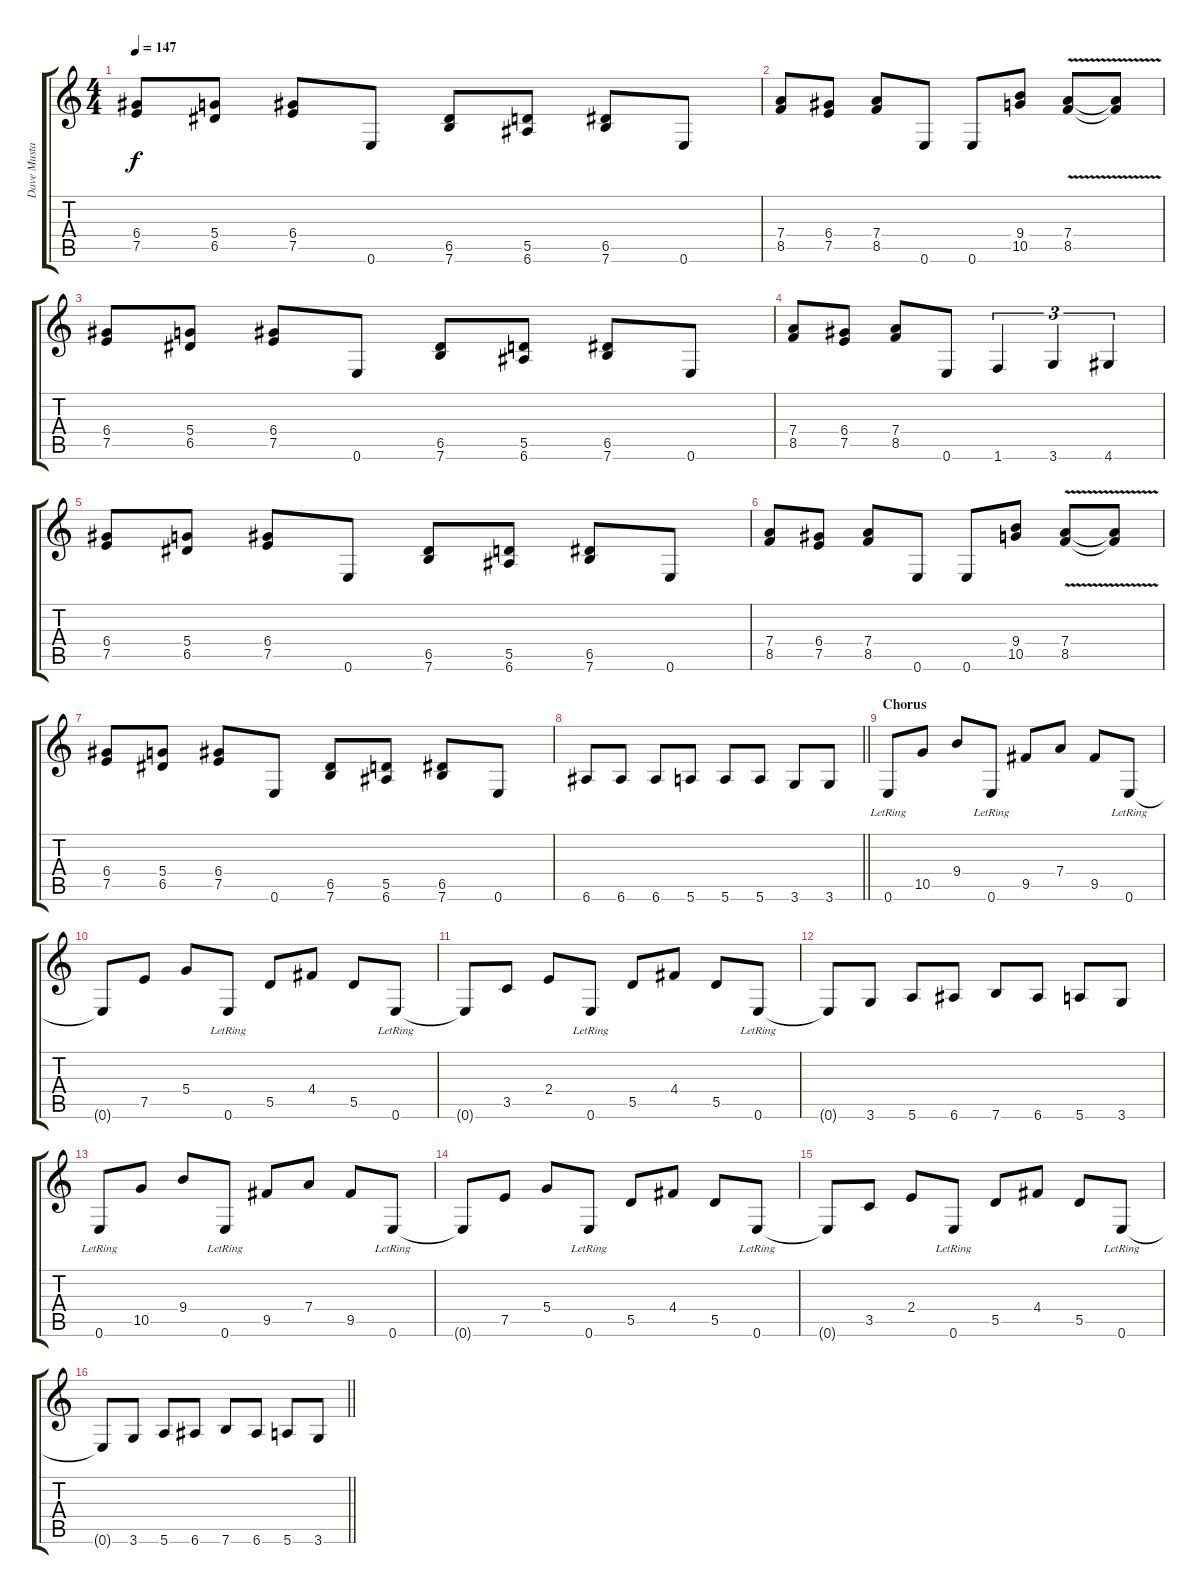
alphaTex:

\track ("Dave Mustaine" "Dave Musta") {instrument distortionguitar}
\staff {score tabs}
\tuning (E4 B3 G3 D3 A2 E2) {hide}
\ts (4 4)
\tempo 147
\clef g2
\ks c
(6.4 7.5).8{dy f} (5.4 6.5).8 (6.4 7.5).8 0.6.8 (6.5 7.6).8 (5.5 6.6).8 (6.5 7.6).8 0.6.8 |
(7.4 8.5).8 (6.4 7.5).8 (7.4 8.5).8 0.6.8 0.6.8 (9.4 10.5).8 (7.4{v} 8.5{v}).8 (7.4{t} 8.5{t}).8 |
(6.4 7.5).8 (5.4 6.5).8 (6.4 7.5).8 0.6.8 (6.5 7.6).8 (5.5 6.6).8 (6.5 7.6).8 0.6.8 |
(7.4 8.5).8 (6.4 7.5).8 (7.4 8.5).8 0.6.8 1.6.4{tu (3 2)} 3.6.4{tu (3 2)} 4.6.4{tu (3 2)} |
(6.4 7.5).8 (5.4 6.5).8 (6.4 7.5).8 0.6.8 (6.5 7.6).8 (5.5 6.6).8 (6.5 7.6).8 0.6.8 |
(7.4 8.5).8 (6.4 7.5).8 (7.4 8.5).8 0.6.8 0.6.8 (9.4 10.5).8 (7.4{v} 8.5{v}).8 (7.4{t} 8.5{t}).8 |
(6.4 7.5).8 (5.4 6.5).8 (6.4 7.5).8 0.6.8 (6.5 7.6).8 (5.5 6.6).8 (6.5 7.6).8 0.6.8 |
\barLineRight lightlight
6.6.8 6.6.8 6.6.8 5.6.8 5.6.8 5.6.8 3.6.8 3.6.8 |
\section ("" "Chorus")
0.6{lr}.8 10.5.8 9.4.8 0.6{lr}.8 9.5.8 7.4.8 9.5.8 0.6{lr}.8 |
0.6{t}.8 7.5.8 5.4.8 0.6{lr}.8 5.5.8 4.4.8 5.5.8 0.6{lr}.8 |
0.6{t}.8 3.5.8 2.4.8 0.6{lr}.8 5.5.8 4.4.8 5.5.8 0.6{lr}.8 |
0.6{t}.8 3.6.8 5.6.8 6.6.8 7.6.8 6.6.8 5.6.8 3.6.8 |
0.6{lr}.8 10.5.8 9.4.8 0.6{lr}.8 9.5.8 7.4.8 9.5.8 0.6{lr}.8 |
0.6{t}.8 7.5.8 5.4.8 0.6{lr}.8 5.5.8 4.4.8 5.5.8 0.6{lr}.8 |
0.6{t}.8 3.5.8 2.4.8 0.6{lr}.8 5.5.8 4.4.8 5.5.8 0.6{lr}.8 |
\barLineRight lightlight
0.6{t}.8 3.6.8 5.6.8 6.6.8 7.6.8 6.6.8 5.6.8 3.6.8
